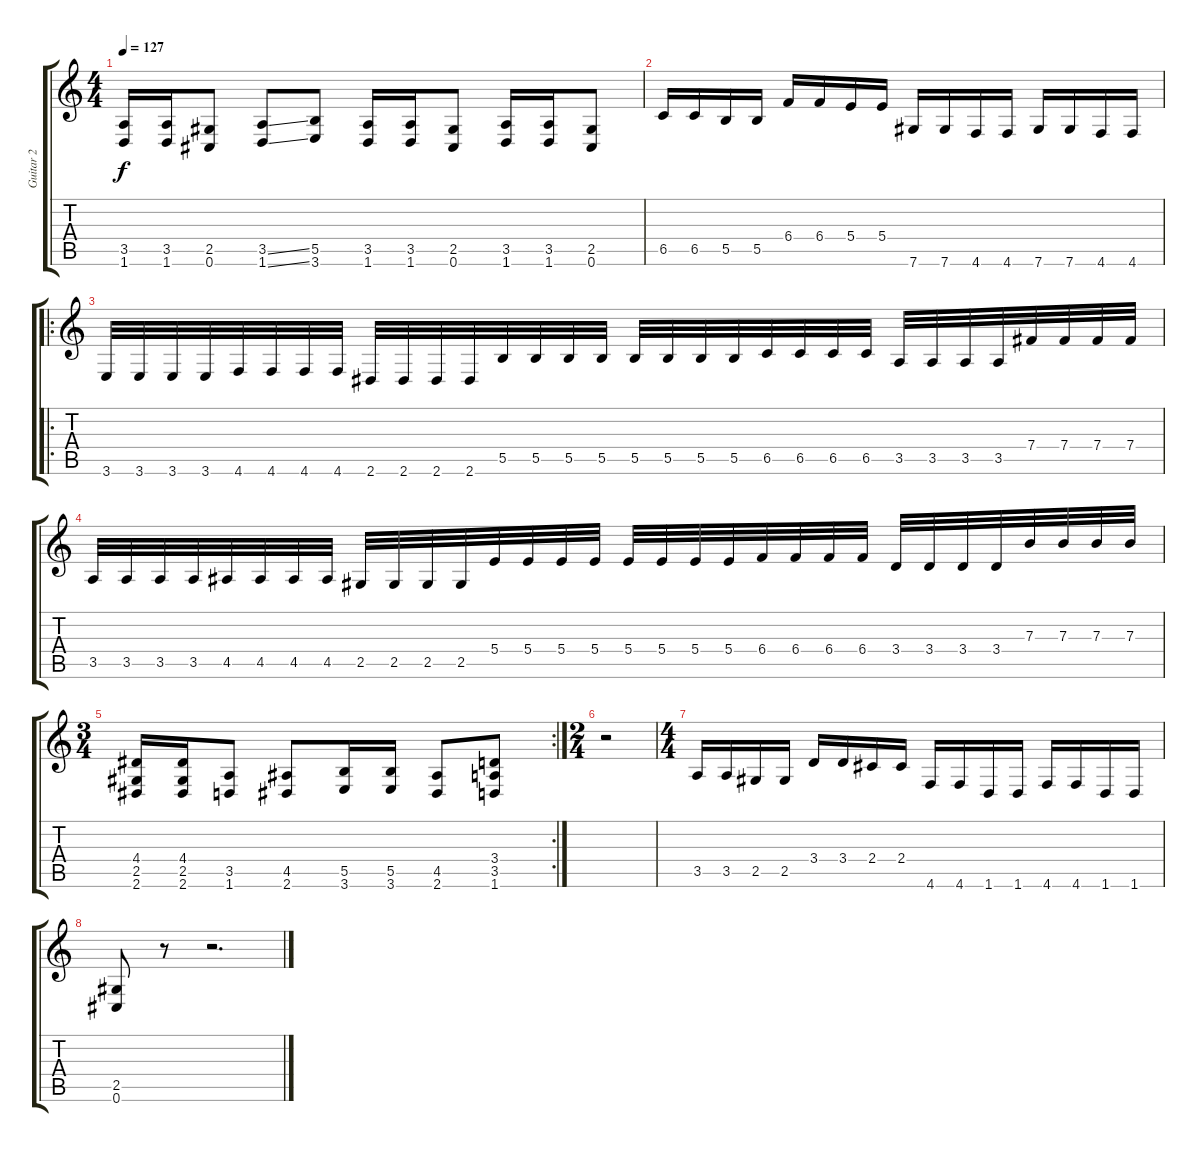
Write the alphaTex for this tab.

\track ("Guitar 2" "Guitar 2") {instrument distortionguitar}
\staff {score tabs}
\tuning (Db4 Ab3 E3 B2 Gb2 Db2) {hide}
\ts (4 4)
\tempo 127
\clef g2
\ks c
(3.5 1.6).16{dy f} (3.5 1.6).16 (2.5 0.6).8 (3.5{ss} 1.6{ss}).8 (5.5 3.6).8 (3.5 1.6).16 (3.5 1.6).16 (2.5 0.6).8 (3.5 1.6).16 (3.5 1.6).16 (2.5 0.6).8 |
6.5.16 6.5.16 5.5.16 5.5.16 6.4.16 6.4.16 5.4.16 5.4.16 7.6.16 7.6.16 4.6.16 4.6.16 7.6.16 7.6.16 4.6.16 4.6.16 |
\ro
3.6.32 3.6.32 3.6.32 3.6.32 4.6.32 4.6.32 4.6.32 4.6.32 2.6.32 2.6.32 2.6.32 2.6.32 5.5.32 5.5.32 5.5.32 5.5.32 5.5.32 5.5.32 5.5.32 5.5.32 6.5.32 6.5.32 6.5.32 6.5.32 3.5.32 3.5.32 3.5.32 3.5.32 7.4.32 7.4.32 7.4.32 7.4.32 |
3.5.32 3.5.32 3.5.32 3.5.32 4.5.32 4.5.32 4.5.32 4.5.32 2.5.32 2.5.32 2.5.32 2.5.32 5.4.32 5.4.32 5.4.32 5.4.32 5.4.32 5.4.32 5.4.32 5.4.32 6.4.32 6.4.32 6.4.32 6.4.32 3.4.32 3.4.32 3.4.32 3.4.32 7.3.32 7.3.32 7.3.32 7.3.32 |
\rc 2
\ts (3 4)
(4.4 2.5 2.6).16 (4.4 2.5 2.6).16 (3.5 1.6).8 (4.5 2.6).8 (5.5 3.6).16 (5.5 3.6).16 (4.5 2.6).8 (3.4 3.5 1.6).8 |
\ts (2 4)
r.2 |
\ts (4 4)
3.5.16 3.5.16 2.5.16 2.5.16 3.4.16 3.4.16 2.4.16 2.4.16 4.6.16 4.6.16 1.6.16 1.6.16 4.6.16 4.6.16 1.6.16 1.6.16 |
(2.5 0.6).8 r.8 r.2{d}
